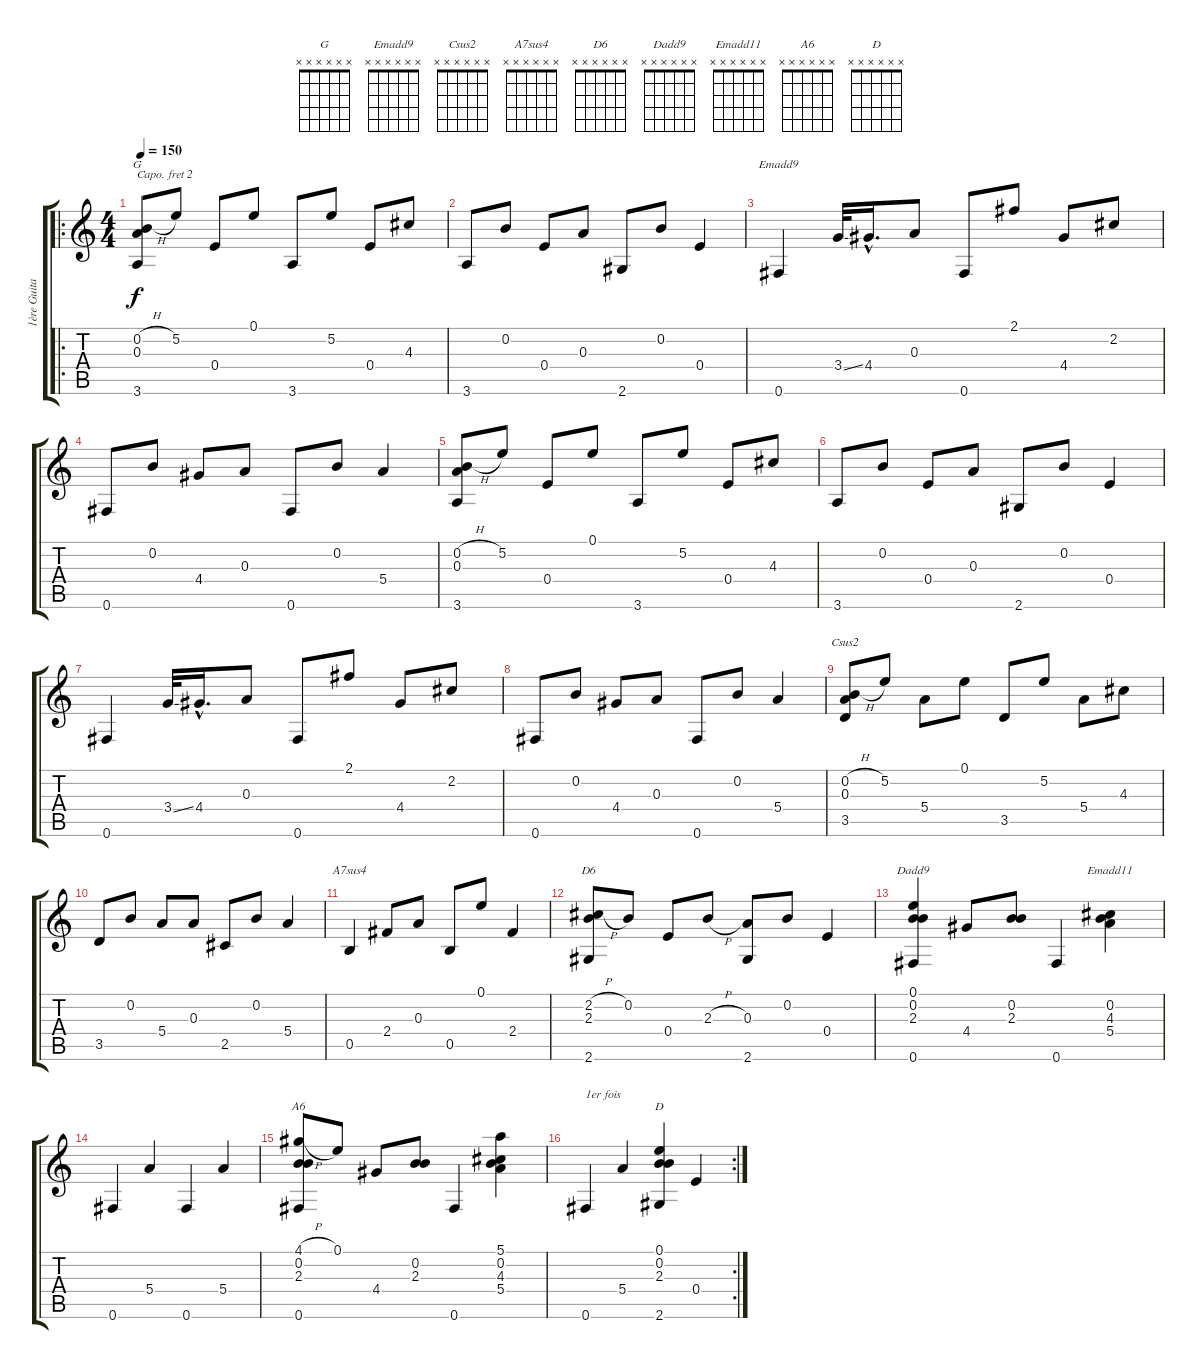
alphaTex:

\track ("1ère Guitare" "1ère Guita") {instrument acousticguitarnylon}
\staff {score tabs}
\capo 2
\tuning (D4 A3 G3 D3 A2 E2) {hide}
\chord ("G" x x x x x x) {firstfret 0}
\chord ("Emadd9" x x x x x x) {firstfret 0}
\chord ("Csus2" x x x x x x) {firstfret 0}
\chord ("A7sus4" x x x x x x) {firstfret 0}
\chord ("D6" x x x x x x) {firstfret 0}
\chord ("Dadd9" x x x x x x) {firstfret 0}
\chord ("Emadd11" x x x x x x) {firstfret 0}
\chord ("A6" x x x x x x) {firstfret 0}
\chord ("D" x x x x x x) {firstfret 0}
\ro
\ts (4 4)
\tempo 150
\clef g2
\ks c
(0.2{h} 0.3 3.6).8{ch "G" dy f instrument acousticguitarnylon} 5.2.8 0.4.8 0.1.8 3.6.8 5.2.8 0.4.8 4.3.8 |
3.6.8 0.2.8 0.4.8 0.3.8 2.6.8 0.2.8 0.4.4 |
0.6.4{ch "Emadd9"} 3.4{ss}.32 4.4{hac}.16{d} 0.3.8 0.6.8 2.1.8 4.4.8 2.2.8 |
0.6.8 0.2.8 4.4.8 0.3.8 0.6.8 0.2.8 5.4.4 |
(0.2{h} 0.3 3.6).8 5.2.8 0.4.8 0.1.8 3.6.8 5.2.8 0.4.8 4.3.8 |
3.6.8 0.2.8 0.4.8 0.3.8 2.6.8 0.2.8 0.4.4 |
0.6.4 3.4{ss}.32 4.4{hac}.16{d} 0.3.8 0.6.8 2.1.8 4.4.8 2.2.8 |
0.6.8 0.2.8 4.4.8 0.3.8 0.6.8 0.2.8 5.4.4 |
(0.2{h} 0.3 3.5).8{ch "Csus2"} 5.2.8 5.4.8 0.1.8 3.5.8 5.2.8 5.4.8 4.3.8 |
3.5.8 0.2.8 5.4.8 0.3.8 2.5.8 0.2.8 5.4.4 |
0.5.4{ch "A7sus4"} 2.4.8 0.3.8 0.5.8 0.1.8 2.4.4 |
(2.2{h} 2.3 2.6).8{ch "D6"} 0.2.8 0.4.8 2.3{h}.8 (0.3 2.6).8 0.2.8 0.4.4 |
(0.1 0.2 2.3 0.6).4{ch "Dadd9"} 4.4.8 (0.2 2.3).8 0.6.4 (0.2 4.3 5.4).4{ch "Emadd11"} |
0.6.4 5.4.4 0.6.4 5.4.4 |
(4.1{h} 0.2 2.3 0.6).8{ch "A6"} 0.1.8 4.4.8 (0.2 2.3).8 0.6.4 (5.1 0.2 4.3 5.4).4 |
\rc 2
0.6.4{txt "1er fois"} 5.4.4 (0.1 0.2 2.3 2.6).4{ch "D"} 0.4.4
